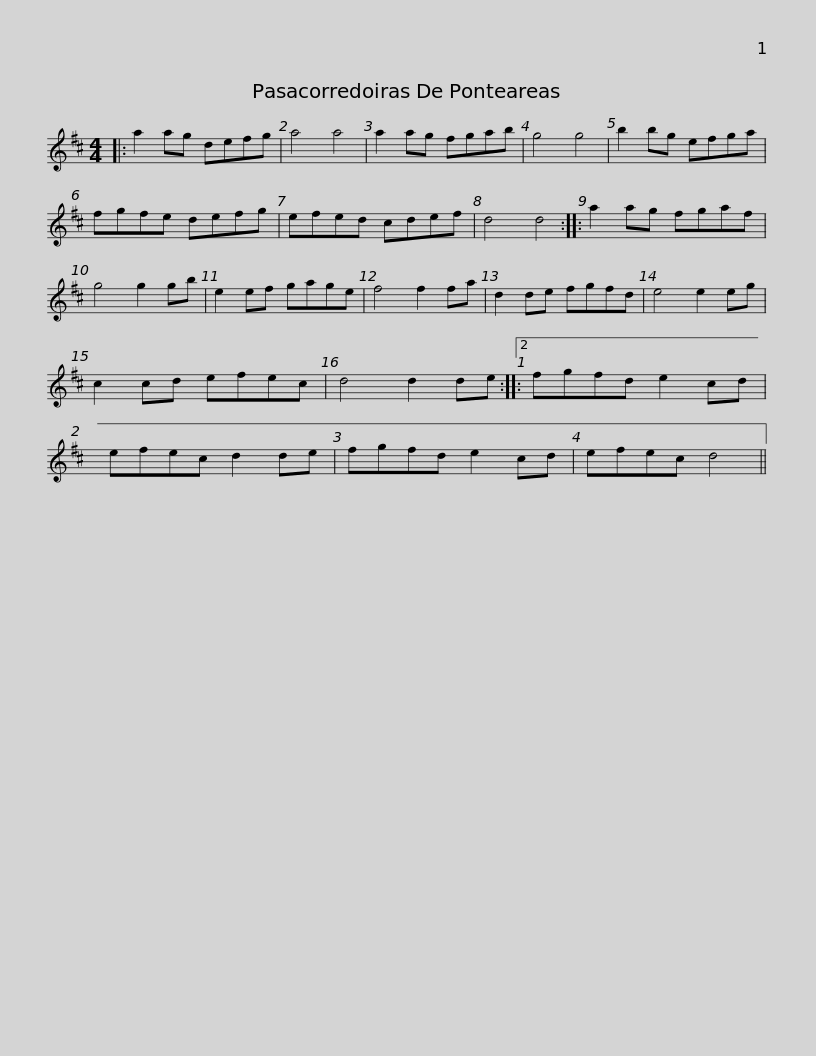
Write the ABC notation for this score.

X:1
L:1/8
M:4/4
I:linebreak $
K:D
V:1 treble
V:1
|: a2 ag defg | a4 a4 | a2 ag fgab | g4 g4 | b2 bg efga | %5
 fgfe defg |$ efed cdef | d4 d4 :: a2 ag fgaf | g4 g2 gb | %10
 e2 ef gage | f4 f2 fa | d2 de fgfd |$ e4 e2 eg | c2 cd efec | %15
 d4 d2 de ::2 fgfd e2 cd | efec d2 de | fgfd e2 cd | efec d4 || %20
